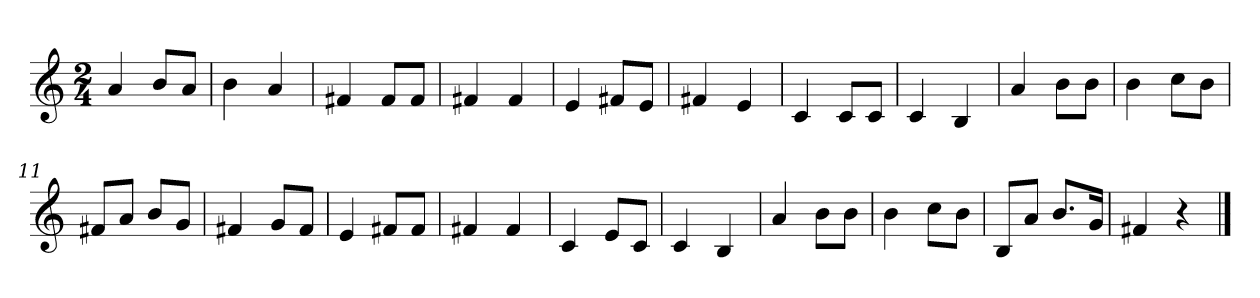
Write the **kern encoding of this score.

**kern
*part1
*staff1
*clefG2
*M2/4
=1
4a
8bL
8aJ
=2
4b
4a
=3
4f#X
8f#L
8f#J
=4
4f#X
4f#
=5
4e
8f#XL
8eJ
=6
4f#X
4e
=7
4c
8cL
8cJ
=8
4c
4B
=9
4a
8bL
8bJ
=10
4b
8ccL
8bJ
=11
8f#XL
8aJ
8bL
8gJ
=12
4f#X
8gL
8f#J
=13
4e
8f#XL
8f#J
=14
4f#X
4f#
=15
4c
8eL
8cJ
=16
4c
4B
=17
4a
8bL
8bJ
=18
4b
8ccL
8bJ
=19
8BL
8aJ
8.bL
16gJk
=20
4f#X
4r
==
*-
